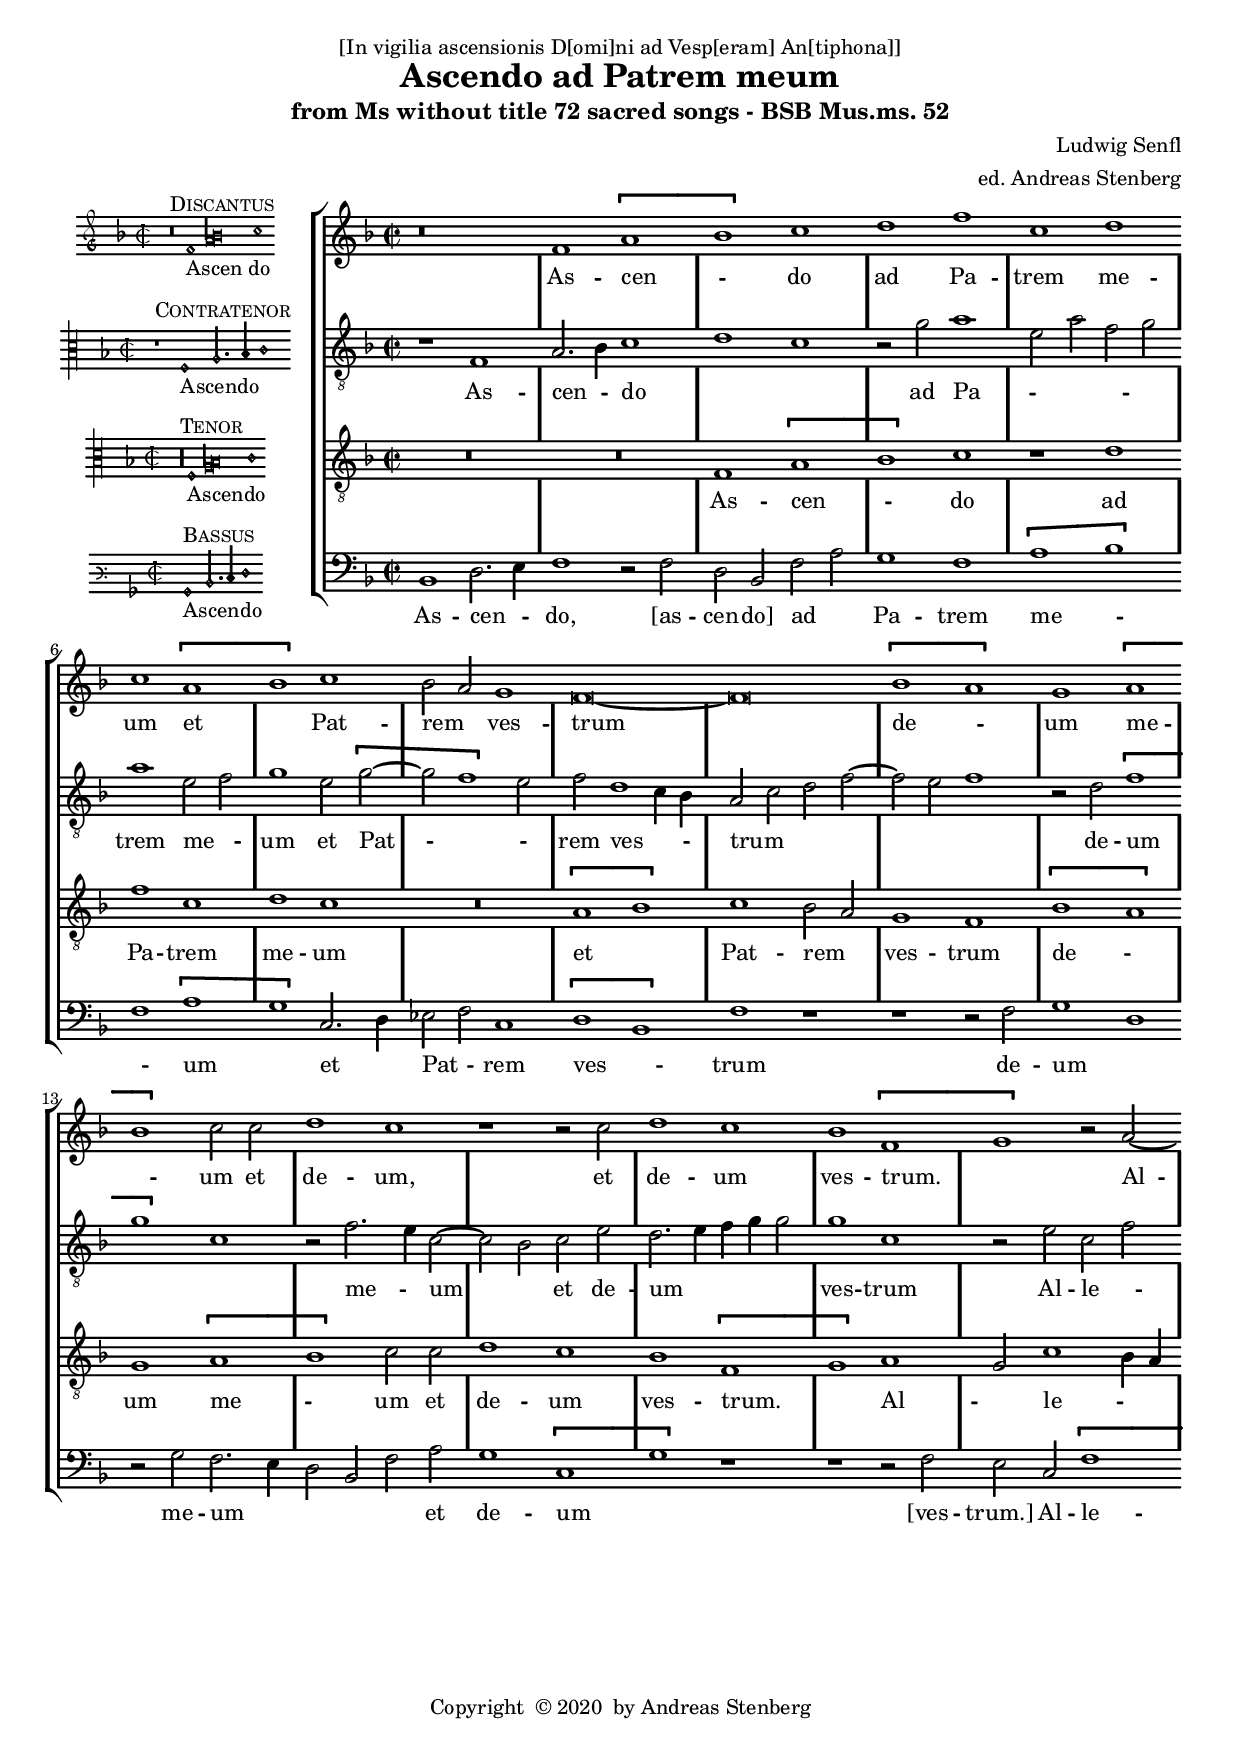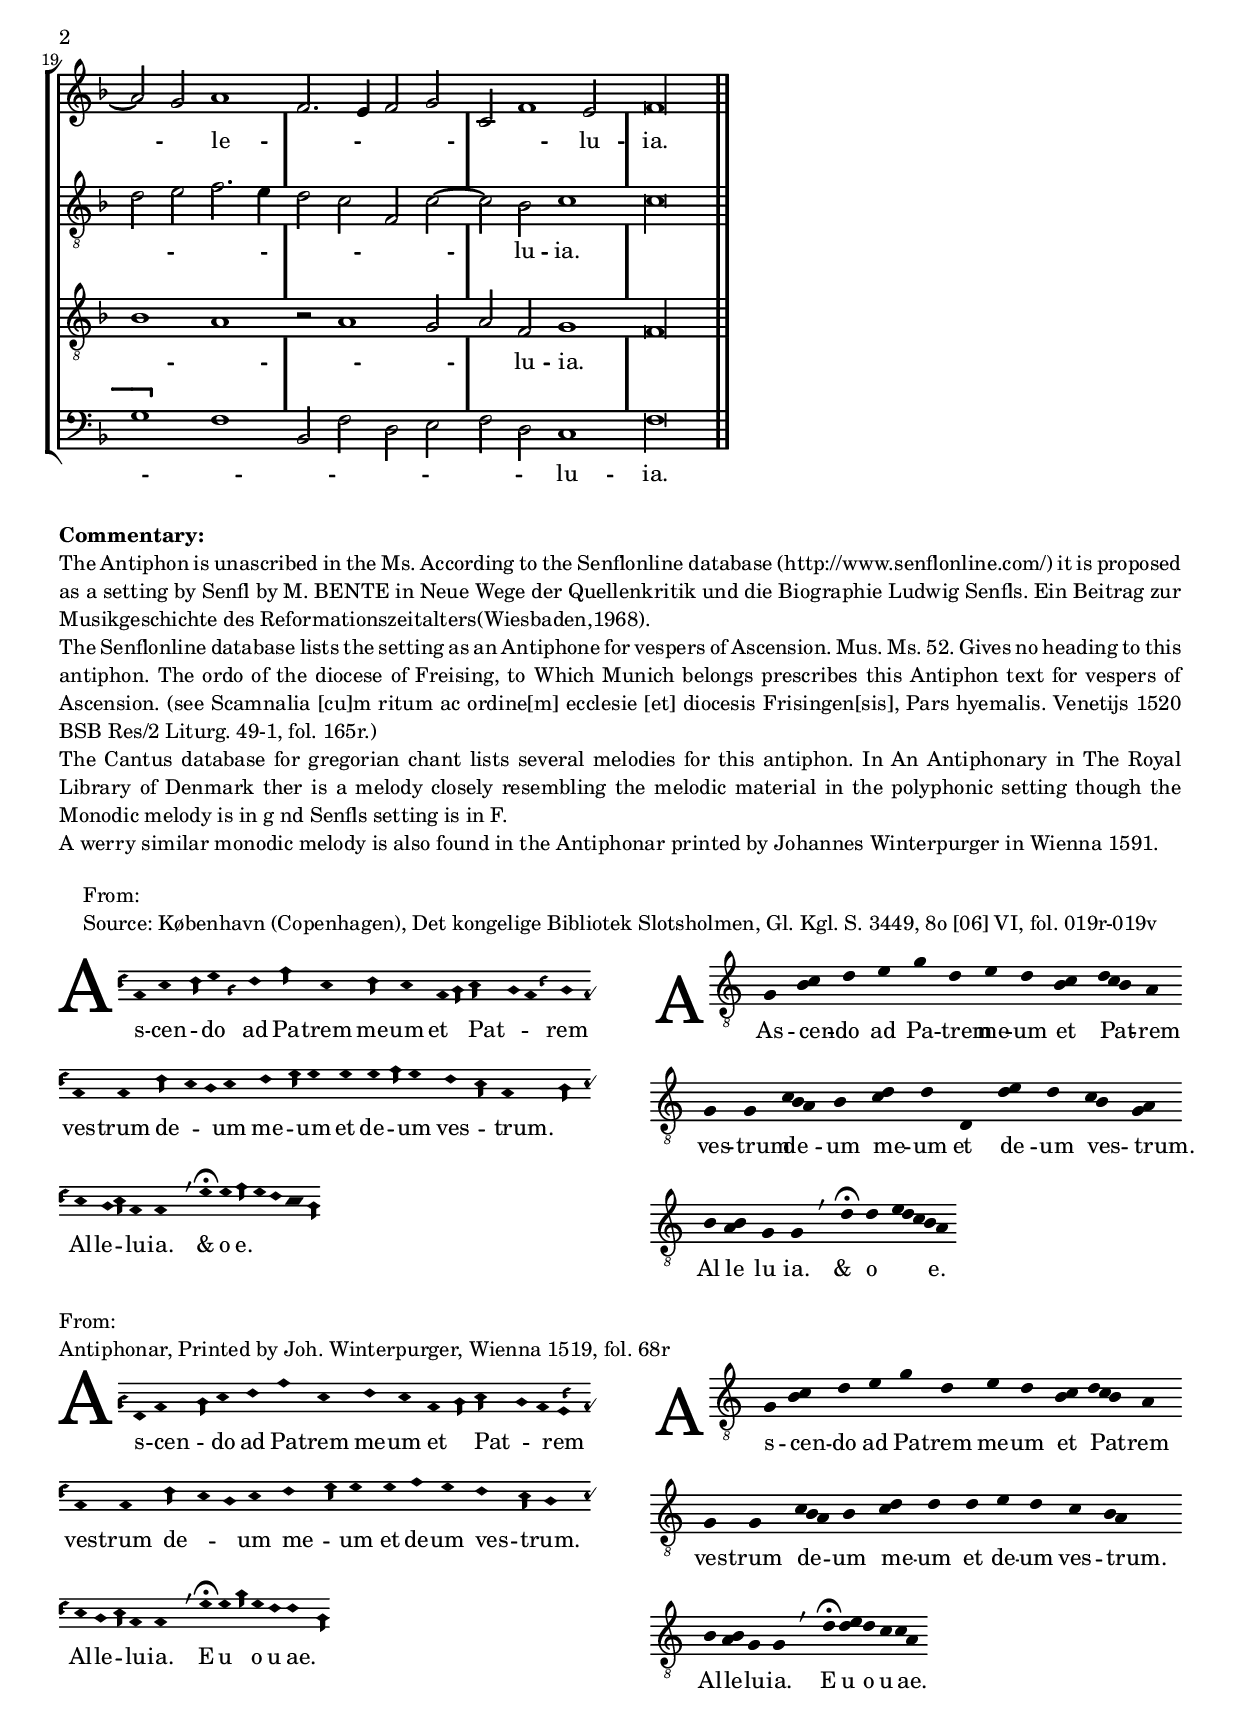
\version "2.18.0"
\include "deutsch.ly"
#(append! supported-clefs '(("mensural-f3" . ("clefs.mensural.f" 0 0))))
ficta = \once \set suggestAccidentals =##t
#(set-global-staff-size 18)
#(append! supported-clefs '(("mensural-f3" . ("clefs.mensural.f" 0 0))))

#(define ((double-time-signature glyph a b) grob)
   (grob-interpret-markup grob
     (markup #:override '(baseline-skip . 2.5) #:number
       (#:line ((markup (#:fontsize 4 #:musicglyph glyph))
                (#:fontsize -1 #:column (a b)))))))
virga =
\once \override NoteHead.style = #'hufnagel.virga

lpes =
\once \override NoteHead.style = #'hufnagel.lpes

virgaL = \tweak extra-offset #'(-3.5 . 0)   \once \override NoteHead.style = #'hufnagel.virga

%% from gregoriana.ly
virgula = {
  \once \override BreathingSign.text = #(make-musicglyph-markup "scripts.rcomma")
  \once \override BreathingSign.font-size = #-2

  % Workaround: add padding.  Correct fix would be spacing engine handle this.
  \once \override BreathingSign.minimum-X-extent = #'(-1.0 . 0.0)
  \once \override BreathingSign.minimum-Y-extent = #'(-2.5 . 2.5)

  \breathe
}
caesura = {
  \once \override BreathingSign.text = #(make-musicglyph-markup "scripts.rvarcomma")
  \once \override BreathingSign.font-size = #-2

  % Workaround: add padding.  Correct fix would be spacing engine handle this.
  \once \override BreathingSign.minimum-X-extent = #'(-1.0 . 0.0)
  \once \override BreathingSign.minimum-Y-extent = #'(-2.5 . 2.5)

  \breathe
}
divisioMinima = {
  \once \override BreathingSign.stencil = #ly:breathing-sign::divisio-minima

  % Workaround: add padding.  Correct fix would be spacing engine handle this.
  \once \override BreathingSign.minimum-X-extent = #'(-1.0 . 0.0)
  \once \override BreathingSign.minimum-Y-extent = #'(-2.5 . 2.5)

  \breathe
}
divisioMaior = {
  \once \override BreathingSign.stencil = #ly:breathing-sign::divisio-maior
  \once \override BreathingSign.Y-offset = #0

  % Workaround: add padding.  Correct fix would be spacing engine handle this.
  \once \override BreathingSign.minimum-X-extent = #'(-1.0 . 0.0)
  \once \override BreathingSign.minimum-Y-extent = #'(-2.5 . 2.5)

  \breathe
}
divisioMaxima = {
  \once \override BreathingSign.stencil = #ly:breathing-sign::divisio-maxima
  \once \override BreathingSign.Y-offset = #0

  % Workaround: add padding.  Correct fix would be spacing engine handle this.
  \once \override BreathingSign.minimum-X-extent = #'(-1.0 . 0.0)
  \once \override BreathingSign.minimum-Y-extent = #'(-2.5 . 2.5)

  \breathe
}
finalis = {
  \once \override BreathingSign.stencil = #ly:breathing-sign::finalis
  \once \override BreathingSign.Y-offset = #0

  % Workaround: add padding.  Correct fix would be spacing engine handle this.
  \once \override BreathingSign.minimum-X-extent = #'(-1.0 . 0.0)
  \once \override BreathingSign.minimum-Y-extent = #'(-2.5 . 2.5)

  \breathe
}

#(append! supported-clefs '(("hufnagel-fa3" . ("clefs.hufnagel.fa" 3 0))))



%%%%% Defs to be saved as "modernGregorian.ily" %%%%%%%%%

%%%% Defining new stem/ligatures:
% long stem
lst = #(define-music-function (parser location mus)
         (ly:music?)
         #{
           \stemDown
           \undo\omit Stem
           \once\override Stem.length = #7
           \once\override Stem.X-extent = #'(.1 . 0)
           \once\override NoteHead.stem-attachment = #'(1.5 . .1)
           $mus
           \omit Stem
         #})
mst = #(define-music-function (parser location mus)
         (ly:music?)
         #{
           \stemDown
           \undo\omit Stem
           \once\override Stem.length = #4.5
           \once\override Stem.X-extent = #'(.1 . 0)
           \once\override NoteHead.stem-attachment = #'(1.5 . .1)
           $mus
           \omit Stem
         #})
sst = #(define-music-function (parser location mus)
         (ly:music?)
         #{
           \stemDown
           \undo\omit Stem
           \once\override Stem.length = #2.5
           \once\override Stem.X-extent = #'(.1 . 0)
           \once\override NoteHead.stem-attachment = #'(1.5 . .1)
           $mus
           \omit Stem
         #})

%long curved ligature
#(define (long-curved-ligature grob)
   (if (ly:stencil? (ly:stem::print grob))
       (let* ((stencil (ly:stem::print grob))
              (X-ext (ly:stencil-extent stencil X))
              (Y-ext (ly:stencil-extent stencil Y))
              (width (interval-length X-ext))
              (len (interval-length Y-ext)))
         (ly:stencil-translate
          (grob-interpret-markup grob
            (markup
             (#:path width
               (list (list (quote moveto) -0.7 -0.65)
                 (list (quote curveto) -1.2 -0.4 -1.1 -0.2 -0.9 0.5)
                 (list (quote curveto) -0.9 0.5 -0.4 2 -0.8 2.2)))))
          (cons 0 (interval-start Y-ext))))
       #f))

lli = #(define-music-function (parser location mus)
         (ly:music?)
         #{
           \stemUp
           \undo\omit Stem
           \override Stem.stencil = #long-curved-ligature
           $mus
           \omit Stem
         #})

%medium curved ligature
#(define (medium-curved-ligature grob)
   (if (ly:stencil? (ly:stem::print grob))
       (let* ((stencil (ly:stem::print grob))
              (X-ext (ly:stencil-extent stencil X))
              (Y-ext (ly:stencil-extent stencil Y))
              (width (interval-length X-ext))
              (len (interval-length Y-ext)))
         (ly:stencil-translate
          (grob-interpret-markup grob
            (markup
             (#:path width
               (list (list (quote moveto) -0.7 -0.65)
                 (list (quote curveto) -1.2 -0.4 -1.1 -0.2 -0.9 0.5)
                 (list (quote curveto) -0.9 0.5 -0.4 1.9 -1.4 1.8)))))
          (cons 0 (interval-start Y-ext))))
       #f))

mli = #(define-music-function (parser location mus)
         (ly:music?)
         #{
           \stemUp
           \undo\omit Stem
           \override Stem.stencil = #medium-curved-ligature
           $mus
           \omit Stem
         #})

%short curved ligature
#(define (short-curved-ligature grob)
   (if (ly:stencil? (ly:stem::print grob))
       (let* ((stencil (ly:stem::print grob))
              (X-ext (ly:stencil-extent stencil X))
              (Y-ext (ly:stencil-extent stencil Y))
              (width (interval-length X-ext))
              (len (interval-length Y-ext)))
         (ly:stencil-translate
          (grob-interpret-markup grob
            (markup
             (#:path width
               (list (list (quote moveto) -0.7 -0.65)
                 (list (quote curveto) -1.2 -0.4 -1.1 -0.2 -1 0.4)
                 (list (quote curveto) -1 0.4 -0.8 1.5 -1.4 1.3)))))
          (cons 0 (interval-start Y-ext))))
       #f))

sli = #(define-music-function (parser location mus)
         (ly:music?)
         #{
           \stemUp
           \undo\omit Stem
           \override Stem.stencil = #short-curved-ligature
           $mus
           \omit Stem
         #})

%tiny curved ligature
#(define (tiny-curved-ligature grob)
   (if (ly:stencil? (ly:stem::print grob))
       (let* ((stencil (ly:stem::print grob))
              (X-ext (ly:stencil-extent stencil X))
              (Y-ext (ly:stencil-extent stencil Y))
              (width (interval-length X-ext))
              (len (interval-length Y-ext)))
         (ly:stencil-translate
          (grob-interpret-markup grob
            (markup
             (#:path width
               (list (list (quote moveto) -0.7 -0.65)
                 (list (quote curveto) -1.2 -0.4 -1.1 -0.1 -1 0.2)
                 (list (quote curveto) -1 0.2 -0.8 0.7 -1.4 0.6)))))
          (cons 0 (interval-start Y-ext))))
       #f))

tli = #(define-music-function (parser location mus)
         (ly:music?)
         #{
           \stemUp
           \undo\omit Stem
           \override Stem.stencil = #tiny-curved-ligature
           $mus
           \omit Stem
         #})

%% Ornament function
orn =
-\tweak self-alignment-X #LEFT
-\tweak Y-offset #0.5
-\tweak X-offset #1
-\tweak outside-staff-priority ##f
-\markup
\raise #-.3
\scale #'(1 . .85)
\rotate #90
\musicglyph #"ties.lyric.short"

%% Left aligning lyric :
lal = \once\override LyricText.self-alignment-X = #LEFT

%% horizontal inside staff spacer
space =
#(define-music-function
  (parser location anzahl)
  (number?)
  #{
    \grace { \repeat unfold #anzahl s }
  #})

% Given some music that represents lyrics, add a prefix to the first
% lyric event.
% syntax is \versus { some lyrics }
% resp. \responsum { some lyrics }
#(define (add-prefix-to-lyrics prefix music)
   (let ((found? #f))
     (map-some-music
      (lambda (m)
        (if found? m
            (and (music-is-of-type? m 'lyric-event)
                 (begin
                  (set! (ly:music-property m 'text)
                        (string-append prefix (ly:music-property m 'text)))
                  (set! found? #t)
                  m))))
      music)))
% Add unicode 2123 (versicle) as prefix to lyrics.
versus =
#(define-music-function (parser location music) (ly:music?)
   (add-prefix-to-lyrics "℣. " music))
% Add unicode 211F (response) as prefix to lyrics.
responsum =
#(define-music-function (parser location music) (ly:music?)
   (add-prefix-to-lyrics "℟. " music))

%% Defining notelaces (neume, melisma) and dedicated context:
gregorianContext = {
  \cadenzaOn
  \omit Clef
  \omit TimeSignature
  \omit StaffSymbol
  \omit Rest
  \omit Flag
  \omit Beam
  \override SpacingSpanner.packed-spacing = ##t
  \override NoteHead.stencil =
  #(lambda (grob)
     (let ((pos (ly:grob-property grob 'staff-position)))
       (cond ((= pos -6)
              (grob-interpret-markup grob
                #{
                  \markup
                  \concat {
                    \with-dimensions #'(0 . 0) #'(0 . 0)
                    \translate-scaled #'(-.45 . 0)
                    \override #'(thickness . 2)
                    \draw-line #'(1.78 . 0)
                    \hspace #-.21
                    \musicglyph #"noteheads.s2"
                    \hspace #-.25
                  }
                #}))
         ((= pos -7)
          (grob-interpret-markup grob
            #{
              \markup
              \concat {
                \with-dimensions #'(0 . 0) #'(0 . 0)
                \override #'(thickness . 2)
                \translate-scaled #'(-.45 . .5)
                \draw-line #'(1.78 . 0)
                \hspace #-.21
                \musicglyph #"noteheads.s2"
                \hspace #-.25
              }
            #}))
         ((= pos -8)
          (grob-interpret-markup grob
            #{
              \markup
              \concat {
                \with-dimensions #'(0 . 0) #'(0 . 0)
                \override #'(thickness . 2)
                \translate-scaled #'(-.45 . 1)
                \draw-line #'(1.78 . 0)
                \with-dimensions #'(0 . 0) #'(0 . 0)
                \override #'(thickness . 2)
                \translate-scaled #'(-.45 . 0)
                \draw-line #'(1.78 . 0)
                \hspace #-.21
                \musicglyph #"noteheads.s2"
                \hspace #-.25
              }
            #}))
         (else
          (grob-interpret-markup grob
            #{
              \markup
              \concat {
                \hspace #-.21
                \musicglyph #"noteheads.s2"
                \hspace #-.25
              }
            #})))))
  \override Accidental.extra-offset = #'(-.2 . 0)
  %%% TODO: find a fixed ledger line with no dimension
  %% see: http://lilypond.1069038.n5.nabble.com/Fixed-ledger-line-width-with-no-dimension-tc172180.html
  %\override LedgerLineSpanner.length-fraction = #'() %%% ???
  %\override LedgerLineSpanner.minimum-length-fraction = #'() %%% ???
}

neume = #(define-music-function (parser location mus)
           (ly:music?)
           #{
             \once\override NoteHead.stencil = #(lambda (grob)
                                                  (grob-interpret-markup grob
                                                    #{
                                                      \markup\concat {
                                                        \hspace #-2
                                                        \score {
                                                          \transpose c c' { \omit Stem $mus }
                                                          \layout {
                                                            indent = 0
                                                            ragged-right = ##t
                                                            \context {
                                                              \Score
                                                              \gregorianContext
                                                            }
                                                          }
                                                        }
                                                      }
                                                    #}))
           #})

Melisma = #(define-music-function (parser location mus)
             (ly:music?)
             #{
               {
                 \once\override Lyrics.LyricText.self-alignment-X = #LEFT
                 \neume { $mus }
                 \omit Accidental
                 \omit Dots
                 #(make-music
                   'NoteEvent
                   'pitch
                   (ly:make-pitch -1 6 0)
                   'duration
                   (ly:make-duration 2 0 1))
               }
             #})


\header {
  dedication = "[In vigilia ascensionis D[omi]ni ad Vesp[eram] An[tiphona]]"
  title = \markup {
    \center-column {
      %      \small "[In die Sancto Pasche, Ad vesp. Ad Magnificat Antiphona]"
      "Ascendo ad Patrem meum"
      %      "Wann er zu nacht"
      \vspace #0.5
    }
  }
  subtitle = \markup {
    \center-column {
      "from Ms without title 72 sacred songs - BSB Mus.ms. 52"
    }
  }
  composer = "Ludwig Senfl"
  arranger = "ed. Andreas Stenberg"
  poet = ""
  meter =""
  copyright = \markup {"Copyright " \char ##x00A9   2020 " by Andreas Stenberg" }
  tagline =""
}

global = {
  \key f \major
}
%% PDF p. 447
sopMusic = \relative c'' {

  \set Score.tempoHideNote = ##t
  \tempo 1 = 86
  \time 2/2
  \set Timing.measureLength = #(ly:make-moment 4/2)
  \override Staff.BarLine.transparent = ##t
  r\breve
  f,1 \[a1(
  b1)\] c1
  d1 f1				%% end of first line in orig.
  c1 d1
  c1 \[ a1(
  b1)\] c1
  b2( a2)  g1			%% end of second line.
  f\breve~
  f\breve
  \[b1( a1)\] 			%% end of third line (last on first page).
  g1 \[a1(
  b1)\] c2 c2
  d1 c1				%% end of third line (first on second page).
  r1 r2 c2
  d1 c1
  b1 \[f1(
  g1)\] r2 a2~(
  a2 g2) a1(			%% end of fourth line.
  f2. e4 f2 g2
  c,2 f1) e2
  \cadenzaOn
  f\longa
  \revert Staff.BarLine.transparent
  \bar "||"
}
sopWords = \lyricmode {
  As -- cen -- do ad Pa -- trem me -- um et Pat -- rem ves -- trum
  de -- um me -- um et de -- um,
  et de -- um ves -- trum.
  Al -- le -- lu -- ia.
}
altoMusic = \relative c' {
  \clef "G_8"
  \override Staff.BarLine.transparent = ##t
  r1 f,1
  a2.( b4) c1(
  d1 c1)
  r2 g'2 a1( 				%% End of first line in orig.
  e2 a2 f2 g2)
  a1 e2( f2)
  g1 e2 \[g2~(
  g2 f1\] e2)				%% end of second line.
  f2 d1( c4 b4)
  a2( c2 d2 f2~
  f2 e2 f1)				%% end of third line (last on first page).
  r2 d2 \[f1(
  g1\] c,1)
  r2 f2.( e4) c2~(
  c2 b2) c2 e2				%% end of fourth line (first line of second line).
  d2.( e4 f4 g4 g2)
  g1 c,1
  r2 e2 c2( f2				%% end of fifth line.
  d2 e2 f2. e4
  d2 c2 f,2 c'2~
  c2) b2 c1
  c\longa
  \revert Staff.BarLine.transparent
}
altoWords = \lyricmode {
  As -- cen -- do ad Pa -- trem me -- um et Pat -- rem ves -- trum
  de -- um me -- um et de -- um ves -- trum
  Al -- le -- lu -- ia.
}
tenorMusic = \relative c' {
  \clef "G_8"
  \override Staff.BarLine.transparent = ##t
  R\breve*2
  f,1 \[a1(
  b1)\] c1
  r1 d1
  f1 c1				%% end of first line in orig.
  d1 c1
  R\breve
  \[a1( b1)\]
  c1 b2( a2)
  g1 f1				%% end of second line (last on first page).
  \[b1( a1)\]
  g1 \[a1(
  b1)\] c2 c2
  d1 c1				%% end of third line (first on sevcond page).
  b1 \[f1(
  g1)\] a1(
  g2) c1( b4 a4
  b1 a1				%5 end of fourth line.
  r2 a1 g2
  a2) f2 g1(
  f\longa)
  \revert Staff.BarLine.transparent
}
tenorWords = \lyricmode {
  As -- cen -- do ad Pa -- trem me -- um et Pat -- rem ves -- trum
  de -- um me -- um et de -- um ves -- trum.
  Al -- le -- lu -- ia.
}
bassMusic = \relative c' {
  \override Staff.BarLine.transparent = ##t
  b,1 d2.( e4)
  f1 r2 f2
  d2 b2				%% end of first line in orig.
  f'2( a2)
  g1 f1
  \[a1( b1\]
  f1)  \[a1(
  g1)\] c,2.( d4)		%% end of second line.
  es2( f2) c1
  \[d1( b1)\]
  f'1 r1
  r1 r2 f2			%% end of third line (last on first page).
  g1( d1)
  r2 g2 f2.( e4
  d2 b2 f'2) a2			%% end of fourth line (firsst on second page).
  g1 \[c,1(
  g')\] r1
  r1 r2 f2
  e2 c2 \[f1(
  g1\] f1                      %% end of fifth line.
  b,2 f'2 d2 e2
  f2 d2) c1
  f\longa
  \revert Staff.BarLine.transparent
}
bassWords = \lyricmode {
  As -- cen -- do,
  [as -- cen -- do] ad Pa -- trem me -- um et Pat -- rem ves -- trum
  de -- um me -- um et de -- um [ves -- trum.]
  Al -- le -- lu -- ia.
}
incipitDiscantus = \markup {
  \score {
    {
      %      \set Staff.instrumentName = #"Tenor "
      \override NoteHead.style = #'neomensural
      \override Rest.style = #'neomensural
      \override Staff.TimeSignature.style = #'mensural
      \cadenzaOn
      \clef "petrucci-g"
      \key f \major
      \time 2/2

      r\breve^\markup { \smallCaps"Discantus"}
      f'1_"Ascen do"
      \[a'1 b'1\] c''1
    }
    \layout {
      \context {
        \Voice
        \remove "Ligature_bracket_engraver"
        \consists "Mensural_ligature_engraver"
      }
      line-width = 4.5\cm
    }
  }
}


incipitAltus = \markup {
  \score {
    {
      %      \set Staff.instrumentName = #"Tenor "
      \override NoteHead.style = #'neomensural
      \override Rest.style = #'neomensural
      \override Staff.TimeSignature.style = #'mensural
      \cadenzaOn
      \clef "petrucci-c3"
      \key f \major
      \time 2/2
      r1^\markup \smallCaps"Contratenor"
      f1_"Ascendo"
      a2. b4 c'1
    }
    \layout {
      \context {
        \Voice
        \remove "Ligature_bracket_engraver"
        \consists "Mensural_ligature_engraver"
      }
      line-width = 4.5\cm
    }
  }
}


incipitTenor = \markup {
  \score {
    {
      %      \set Staff.instrumentName = #"Tenor "
      \override NoteHead.style = #'neomensural
      \override Rest.style = #'neomensural
      \override Staff.TimeSignature.style = #'mensural
      \cadenzaOn
      \clef "petrucci-c3"
      \key f \major
      \time 2/2
      r\longa^\markup \smallCaps"Tenor"
      f1_"Ascendo"
      \[a1 b1\] c'1
    }
    \layout {
      \context {
        \Voice
        \remove "Ligature_bracket_engraver"
        \consists "Mensural_ligature_engraver"
      }
      line-width = 4.5\cm
    }
  }
}

incipitBassus = \markup {
  \score {
    {
      %      \set Staff.instrumentName = #"Tenor "
      \override NoteHead.style = #'neomensural
      \override Rest.style = #'neomensural
      \override Staff.TimeSignature.style = #'mensural
      \cadenzaOn
      \clef "mensural-f3"
      \key f \major
      \time 2/2
      b,1^\markup \smallCaps"Bassus"
      _"Ascendo"
      d2. e4 f1
    }
    \layout {
      \context {
        \Voice
        \remove "Ligature_bracket_engraver"
        \consists "Mensural_ligature_engraver"
      }
      line-width = 4.5\cm
    }
  }
}


\score {
  <<
    \new StaffGroup \with {
      \override VerticalAxisGroup.staff-staff-spacing = #'((basic-distance . 12))
    } <<
      \new Staff = treble <<
        \set Staff.instrumentName = \incipitDiscantus
        \new Voice = "sopranos" {
          \set  Staff.midiInstrument ="choir aahs"
          %	\voiceOne
          << \global \sopMusic >>
        }
      >>
      \new Lyrics = sopranos { s1 }

      \new Staff = "medius" <<
        \set Staff.instrumentName = \incipitAltus

        \new Voice = "altos" {
          %	\voiceTwo
          \set  Staff.midiInstrument ="choir aahs"
          << \global \altoMusic >>
        }
      >>

      \new Lyrics = "altos" { s1 }
      \new Staff = tenors <<
        \set Staff.instrumentName = \incipitTenor

        \clef "treble"
        \new Voice = "tenors" {
          \set  Staff.midiInstrument ="choir aahs"
          %	\voiceOne
          << \global \tenorMusic >>
        }
      >>
      \new Lyrics = "tenors" { s1 }

      \new Staff ="basses" {
        \set Staff.instrumentName = \incipitBassus

        \new Voice = "basses" {
          \set  Staff.midiInstrument ="choir aahs"
          \clef "bass"
          %	\voiceTwo
          << \global \bassMusic >>
        }
      }
    >>
    \new Lyrics = basses { s1 }

    \context Lyrics = sopranos \lyricsto sopranos \sopWords
    \context Lyrics = altos \lyricsto altos \altoWords
    \context Lyrics = tenors \lyricsto tenors \tenorWords
    \context Lyrics = basses \lyricsto basses \bassWords
  >>
  \layout {
    \context {
      \Score
      % no bars in staves
      %      \override BarLine.transparent = ##t

    }
    % the next three instructions keep the lyrics between the bar lines
    \context {
      \Lyrics
      \consists "Bar_engraver"
      \override BarLine.transparent = ##t
    }
    \context {
      \StaffGroup
      \consists "Separating_line_group_engraver"
    }
    \context {
      \Voice
      % no slurs
      \override Slur.transparent = ##t
      % Comment in the below "\remove" command to allow line
      % breaking also at those barlines where a note overlaps
      % into the next bar.  The command is commented out in this
      % short example score, but especially for large scores, you
      % will typically yield better line breaking and thus improve
      % overall spacing if you comment in the following command.
      %\remove "Forbid_line_break_engraver"
    }
    indent = 4.5\cm
  }

}

\include "gregorian.ly"


cantus = \new VaticanaVoice = "cantus" {
  \set Staff.instrumentName = \markup {
    \null \lower #8 \fontsize #10  "A"
  }

  \[\virga c'\] \[ \virga c'\]  \[d'\melisma \pes e'\melismaEnd\] \[\virga d'\] \divisioMaxima

  \[\virga d'\melisma \inclinatum c' \inclinatum h\melismaEnd\] \[a\melisma \pes c'\melismaEnd\] \[\virga c'\] g
  \divisioMaxima

  \[\virga a\] \[\virga a\] \[\virga g \] f
  \divisioMaxima
  \[\virga g\melisma  a\melismaEnd\]\[\virga a \] g g
  \finalis

  \[\virga d'\] \[\virga d'\]  \[\virga e'\melisma \inclinatum d' \inclinatum c'\melismaEnd\] \[\virga d'\melisma \flexa c'\melismaEnd\]
}
werba = \lyricmode {
  _ lle -- lu -- ia,
  al -- le -- lu -- ia,
  al -- le -- lu -- ia,
  al -- [le -- lu] -- ia.
  E uo ua e.
}
AlleluiaII =  {
  \set Staff.instrumentName = \markup {
    \null \lower #8 \fontsize #10  "A"
  }

  \clef "G_8"
  \time 1/4
  \override Lyrics.LyricText.X-extent  = #'(0 . 3)
  c'4  c' \Melisma { d' e' } d'
  \divisioMaxima

  \Melisma { d' c' h } \Melisma { a c' }
  c' g
  \divisioMaxima
  \break \bar ""
  a a g f
  \divisioMaxima
  \Melisma { g a } a g g
  \finalis


  d' d' \Melisma { e' d' c' }  \Melisma { d' c' }

}

AlleluiaIILyr = \lyricmode {
  _ lle -- lu -- ia,
  al -- le -- lu -- ia,
  al -- le -- lu -- ia,
  al -- [le -- lu] -- ia.
  E uo ua e.
}

%% Comments
\markup {
  \column {
    \bold "Commentary:"
    \justify-string #"The Antiphon is unascribed in the Ms. According to the Senflonline database (http://www.senflonline.com/) it 
is proposed as a setting by Senfl by M. BENTE in Neue  Wege  der  Quellenkritik  und  die  Biographie  Ludwig  
Senfls.  Ein  Beitrag  zur  Musikgeschichte  des Reformationszeitalters(Wiesbaden,1968). 

The Senflonline database lists the setting as an Antiphone for vespers of Ascension. Mus. Ms. 52. Gives no heading to this antiphon. 
The ordo of the diocese of Freising, to Which Munich belongs prescribes this Antiphon text for vespers of Ascension. (see Scamnalia [cu]m ritum ac ordine[m] ecclesie [et] diocesis Frisingen[sis], 
Pars hyemalis. Venetijs 1520 BSB Res/2 Liturg. 49-1, fol. 165r.)

The Cantus database for gregorian chant lists several melodies for this antiphon. In An Antiphonary in The Royal Library of Denmark ther is a melody closely resembling the melodic material in the polyphonic setting though the Monodic melody is in g nd Senfls setting is in F.  

A werry similar monodic melody is also found in the Antiphonar printed by Johannes Winterpurger in Wienna 1591."
    \vspace #1.0
  }
}


virga =
\once \override NoteHead.style = #'hufnagel.virga

lpes =
\once \override NoteHead.style = #'hufnagel.lpes

virgaL = \tweak extra-offset #'(-3.5 . 0)   \once \override NoteHead.style = #'hufnagel.virga
upperStaff = \new VaticanaStaff = "upperStaff" <<
  \set Staff.instrumentName = \markup \fontsize #'11  "A"
  \context VaticanaVoice = "cantus" <<
    \transpose c c {
      %      \override Staff.StaffSymbol.line-count = #5
      \startStaff
      \override Staff.KeySignature.glyph-name-alist =
      #alteration-hufnagel-glyph-name-alist
      \override Staff.Accidental.glyph-name-alist =
      #alteration-hufnagel-glyph-name-alist
      \override Staff.Custos.style = #'hufnagel
      \override NoteHead.style = #'hufnagel.punctum
      \clef "hufnagel-do2"
      %      \set Staff.clefPosition = #1
      %      \set Staff.middleCPosition = #1
      %      \set Staff.middleCClefPosition = #1
      g4 \tweak extra-offset #'(0.8 . 0) h\melisma \tweak extra-offset #'(-0.8 . 0) \virga c' \melismaEnd d'

      \clef "hufnagel-do1"

      e'

      \virga g' d'

      \virga e' d'

      \tweak extra-offset #'(0.8 . 0) h\melisma \virga c'\melismaEnd

      \tweak extra-offset #'(0.8 . 0) \virga d'\melisma c' h\melismaEnd \clef "hufnagel-do2" a

      \break \bar ""
      g g

      \tweak extra-offset #'(0.8 . 0) \virga c'\melisma h a\melismaEnd h

      \tweak extra-offset #'(0.8 . 0) c'\melisma \virga d'\melismaEnd d'

      d'

      \tweak extra-offset #'(0.8 . 0) d'\melisma \virga e'\melismaEnd d'

      \tweak extra-offset #'(0.8 . 0) c'\melisma \virga h\melismaEnd \tweak extra-offset #'(0.8 . 0)g\melisma \virga a\melismaEnd

      \break \bar ""
      h \tweak extra-offset #'(0.8 . 0) a\melisma \virga h\melismaEnd g g

      \divisioMaxima

      d' d' \virga e'\melisma d' c' \lpes h \virga a\melismaEnd
    }
  >>
  \new Lyrics = "One" \lyricsto "cantus" {
    s -- cen -- do ad Pa -- trem me -- um et Pat -- rem ves -- trum
    de -- um me -- um et de -- um ves -- trum.
    Al -- le -- lu -- ia.
    "&" o e.
  }

>>

upperStaffII = \new VaticanaStaff = "upperStaff" <<
  \set Staff.instrumentName = \markup \fontsize #'11  "A"
  \context VaticanaVoice = "cantus" <<
    \transpose c c {
      %      \override Staff.StaffSymbol.line-count = #5
      \startStaff
      \override Staff.KeySignature.glyph-name-alist =
      #alteration-hufnagel-glyph-name-alist
      \override Staff.Accidental.glyph-name-alist =
      #alteration-hufnagel-glyph-name-alist
      \override Staff.Custos.style = #'hufnagel
      \override NoteHead.style = #'hufnagel.punctum
      \clef "hufnagel-do1"
      %      \set Staff.clefPosition = #1
      %      \set Staff.middleCPosition = #1
      %      \set Staff.middleCClefPosition = #1
      g  h\melisma \virga c'\melismaEnd  d'

      e'

      g' d'

      e' d'

      h\melisma \virga c'\melismaEnd

      \virga d'\melisma c' h\melismaEnd a
      \break \bar ""

      \clef "hufnagel-do2"
      g g

      \virga c'\melisma h a\melismaEnd h

      c' \melisma \virga d'\melismaEnd d'

      d'

      e'  d'

      c'\melisma \virga h\melismaEnd a
      \break \bar ""

      h a\melisma \virga h\melismaEnd g g
      \divisioMaxima

      d' d'\melisma \virga f'\melismaEnd d' c' c'\melisma \virga a\melismaEnd


    }
  >>
  \new Lyrics = "One" \lyricsto "cantus" {
    s -- cen -- do ad Pa -- trem me -- um et Pat -- rem ves -- trum
    de -- um me -- um et de -- um ves -- trum.
    Al -- le -- lu -- ia.
    E u o u ae.
  }

>>

\paper {
  line-thickness = #(/ staff-space 5.0)
}


quem =  {
  \set Staff.instrumentName = \markup {
    \null \lower #8 \fontsize #10  "A"
  }

  \clef "G_8"
  \time 1/4
  \override Lyrics.LyricText.X-extent  = #'(0 . 3)
  g4 \Melisma { h  c' } d'

  e'

  g' d'

  e' d'

  \Melisma { h c' }

  \Melisma { d' c' h } a
  \break \bar ""

  g g

  \Melisma { c' h a } h

  \Melisma { c' d' } d'

  d

  \Melisma { d' e'  } d'

  \Melisma { c' h } \Melisma { g a }
  \break \bar ""

  h \Melisma { a h } g g
  \divisioMaxima

  d' d' \Melisma { e' d' c' h  } a
}

quemLyr = \lyricmode {
  As -- cen -- do ad Pa -- trem me -- um et Pat -- rem ves -- trum
  de -- um me -- um et de -- um ves -- trum.
  Al -- le -- lu -- ia.
  "&" o _ e.
}

quemII =  {
  \set Staff.instrumentName = \markup {
    \null \lower #8 \fontsize #10  "A"
  }

  \clef "G_8"
  \time 1/4
  %  \override Lyrics.LyricText.X-extent  = #'(0 . 3)
  g \Melisma { h c' } d'

  e'

  g' d'

  e' d'

  \Melisma { h c' }

  \Melisma { d' c' h } a

  \break \bar ""
  g g
  \Melisma { c' h a } h

  \Melisma { c' d' } d'

  d'

  e' d'

  c' \Melisma  { h a }
  \break \bar ""

  h \Melisma { a h } g g
  \divisioMaxima

  d' \Melisma { d' e' } d' c' \Melisma { c' a }
}

quemLyrII = \lyricmode {
  s -- cen -- do ad Pa -- trem me -- um et Pat -- rem ves -- trum
  de -- um me -- um et de -- um ves -- trum.
  Al -- le -- lu -- ia.
  E u o u ae.
}



\markup {
  \column {
    \fill-line { \justify-string #"From: 


Source: 
København (Copenhagen), Det kongelige Bibliotek Slotsholmen, Gl. Kgl. S. 3449, 8o [06] VI, fol. 019r-019v "  }
    \vspace #0.5
    \fill-line {
      \column {

        \score {
          <<
            \upperStaff
          >>
          \layout {
            indent = 10.0
            line-width = 90
            ragged-last = ##t
            \context {
              \Score
              timing = ##f
            }
            \context {
              \VaticanaStaff
              \override StaffSymbol.color = #black
              \override LedgerLineSpanner.color = #black
              \revert  BarLine.transparent
              \override StaffSymbol.thickness = #1.0
              \override KeySignature.glyph-name-alist =
              #alteration-vaticana-glyph-name-alist
              \override Custos.neutral-position = #4
            }
          }
        }
        \vspace #0.8

      }

      \hspace #0.2
      \column {
        \score {
          \new gregorianaStaff <<
            \new Voice = "chant" \quem
            \new Lyrics = "one" \lyricsto "chant" \quemLyr
          >>
          \layout {
            indent = #10
            line-width = #90
            ragged-last = ##t
            \context {
              \Staff
              \remove "Time_signature_engraver"
              \override BarLine.X-extent = #'(-1 . 1)
              \hide Stem
              \hide Beam
              \remove "Bar_engraver"
            }
          }
        }
        \vspace #0.5

      }
    }
    \vspace #0.8
    \line {
      From:
    }
    \line {
      Antiphonar, Printed by Joh. Winterpurger, Wienna 1519, fol. 68r
    }
    \fill-line {
      \column {
        \score {
          <<
            \upperStaffII
          >>
          \layout {
            indent = 10.0
            line-width = 90
            ragged-last = ##t
            \context {
              \Score
              timing = ##f
            }
            \context {
              \VaticanaStaff
              \override StaffSymbol.color = #black
              \override LedgerLineSpanner.color = #black
              \revert  BarLine.transparent
              \override StaffSymbol.thickness = #1.0
              \override KeySignature.glyph-name-alist =
              #alteration-vaticana-glyph-name-alist
              \override Custos.neutral-position = #4
            }
          }
        }

      }
      \column {

        \score {
          \new gregorianaStaff <<
            \new Voice = "chant" \quemII
            \new Lyrics = "one" \lyricsto "chant" \quemLyrII
          >>
          \layout {
            indent = #10
            line-width = #90
            ragged-last = ##t
            \context {
              \Staff
              \remove "Time_signature_engraver"
              \override BarLine.X-extent = #'(-1 . 1)
              \hide Stem
              \hide Beam
              \remove "Bar_engraver"
            }
          }
        }
      }
    }
  }
}


\paper {
  line-thickness = #(/ staff-space 5.0)
}



\markup {
  \column {
    \vspace #0.5
    \fill-line {
      \column {


      }
      \hspace #0.2
      \column {
      }
    }
  }
}

%% for midi
\score {
  <<
    \new StaffGroup <<
      \new Staff = treble <<
        \set Staff.instrumentName = \incipitDiscantus
        \new Voice = "sopranos" {
          \set  Staff.midiInstrument ="choir aahs"
          %	\voiceOne
          << \global { \sopMusic } >>
        }
      >>
      \new Lyrics = sopranos { s1 }

      \new Staff = "medius" <<
        \set Staff.instrumentName = \incipitAltus

        \new Voice = "altos" {
          %	\voiceTwo
          \set  Staff.midiInstrument ="choir aahs"
          << \global {  \altoMusic } >>
        }
      >>

      \new Lyrics = "altos" { s1 }
      \new Staff = tenors <<
        \set Staff.instrumentName = \incipitTenor

        \clef "treble"
        \new Voice = "tenors" {
          \set  Staff.midiInstrument ="choir aahs"
          %	\voiceOne
          << \global {  \tenorMusic } >>
        }
      >>
      \new Lyrics = "tenors" { s1 }

      \new Staff ="basses" {
        \set Staff.instrumentName = \incipitBassus

        \new Voice = "basses" {
          \set  Staff.midiInstrument ="choir aahs"
          \clef "G_8"
          %	\voiceTwo
          << \global {  \bassMusic } >>
        }
      }
    >>
    \new Lyrics = basses { s1 }

    \context Lyrics = sopranos \lyricsto sopranos \sopWords
    \context Lyrics = altos \lyricsto altos \altoWords
    \context Lyrics = tenors \lyricsto tenors \tenorWords
    \context Lyrics = basses \lyricsto basses \bassWords
  >>
  \midi {}
  %  \layout {}
}
\paper {
  ragged-bottom = ##t
  ragged-last-bottom = ##t
  ragged-last = ##t
}

%{
convert-ly.py (GNU LilyPond) 2.18.2  convert-ly.py: Processing `'...
Applying conversion: 2.15.7, 2.15.9, 2.15.10, 2.15.16, 2.15.17,
2.15.18, 2.15.19, 2.15.20, 2.15.25, 2.15.32, 2.15.39, 2.15.40,
2.15.42, 2.15.43, 2.16.0, 2.17.0, 2.17.4, 2.17.5, 2.17.6, 2.17.11,
2.17.14, 2.17.15, 2.17.18, 2.17.19, 2.17.20, 2.17.25, 2.17.27,
2.17.29, 2.17.97, 2.18.0
%}
